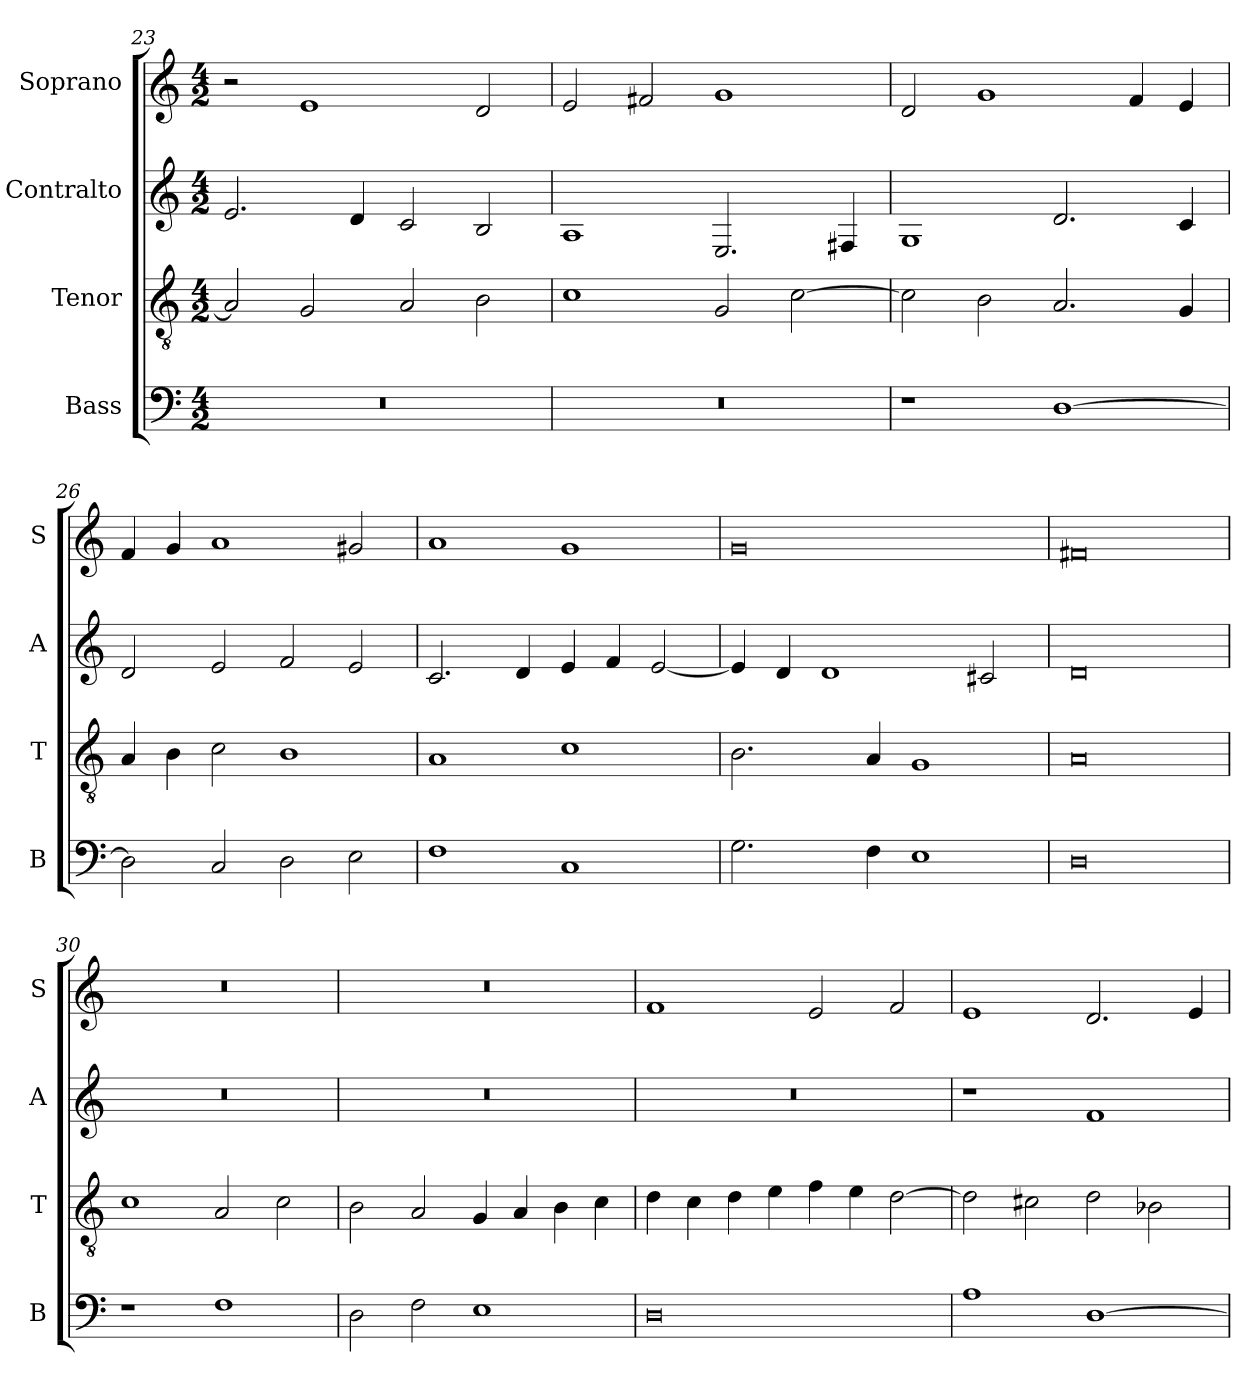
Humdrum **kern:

**kern	**kern	**kern	**kern
*part4	*part3	*part2	*part1
*staff4	*staff3	*staff2	*staff1
*I"Bass	*I"Tenor	*I"Contralto	*I"Soprano
*I'B	*I'T	*I'A	*I'S
*clefF4	*clefGv2	*clefG2	*clefG2
*k[]	*k[]	*k[]	*k[]
*G:mix	*G:mix	*G:mix	*G:mix
*M4/2	*M4/2	*M4/2	*M4/2
=23	=23	=23	=23
0r	2A]	2.e	2r
.	2G	.	1e
.	.	4d	.
.	2A	2c	.
.	2B	2B	2d
=24	=24	=24	=24
0r	1c	1A	2e
.	.	.	2f#X
.	2G	2.E	1g
.	[2c	.	.
.	.	4F#X	.
=25	=25	=25	=25
1r	2c]	1G	2d
.	2B	.	1g
[1D	2.A	2.d	.
.	.	.	4f
.	4G	4c	4e
=26	=26	=26	=26
2D]	4A	2d	4f
.	4B	.	4g
2C	2c	2e	1a
2D	1B	2f	.
2E	.	2e	2g#X
=27	=27	=27	=27
1F	1A	2.c	1a
.	.	4d	.
1C	1c	4e	1g
.	.	4f	.
.	.	[2e	.
=28	=28	=28	=28
2.G	2.B	4e]	0g
.	.	4d	.
.	.	1d	.
4F	4A	.	.
1E	1G	.	.
.	.	2c#X	.
=29	=29	=29	=29
0D	0A	0d	0f#X
=30	=30	=30	=30
1r	1c	0r	0r
1F	2A	.	.
.	2c	.	.
=31	=31	=31	=31
2D	2B	0r	0r
2F	2A	.	.
1E	4G	.	.
.	4A	.	.
.	4B	.	.
.	4c	.	.
=32	=32	=32	=32
0D	4d	0r	1f
.	4c	.	.
.	4d	.	.
.	4e	.	.
.	4f	.	2e
.	4e	.	.
.	[2d	.	2f
=33	=33	=33	=33
1A	2d]	1r	1e
.	2c#X	.	.
[1D	2d	1f	2.d
.	2B-X	.	.
.	.	.	4e
=	=	=	=
*-	*-	*-	*-
